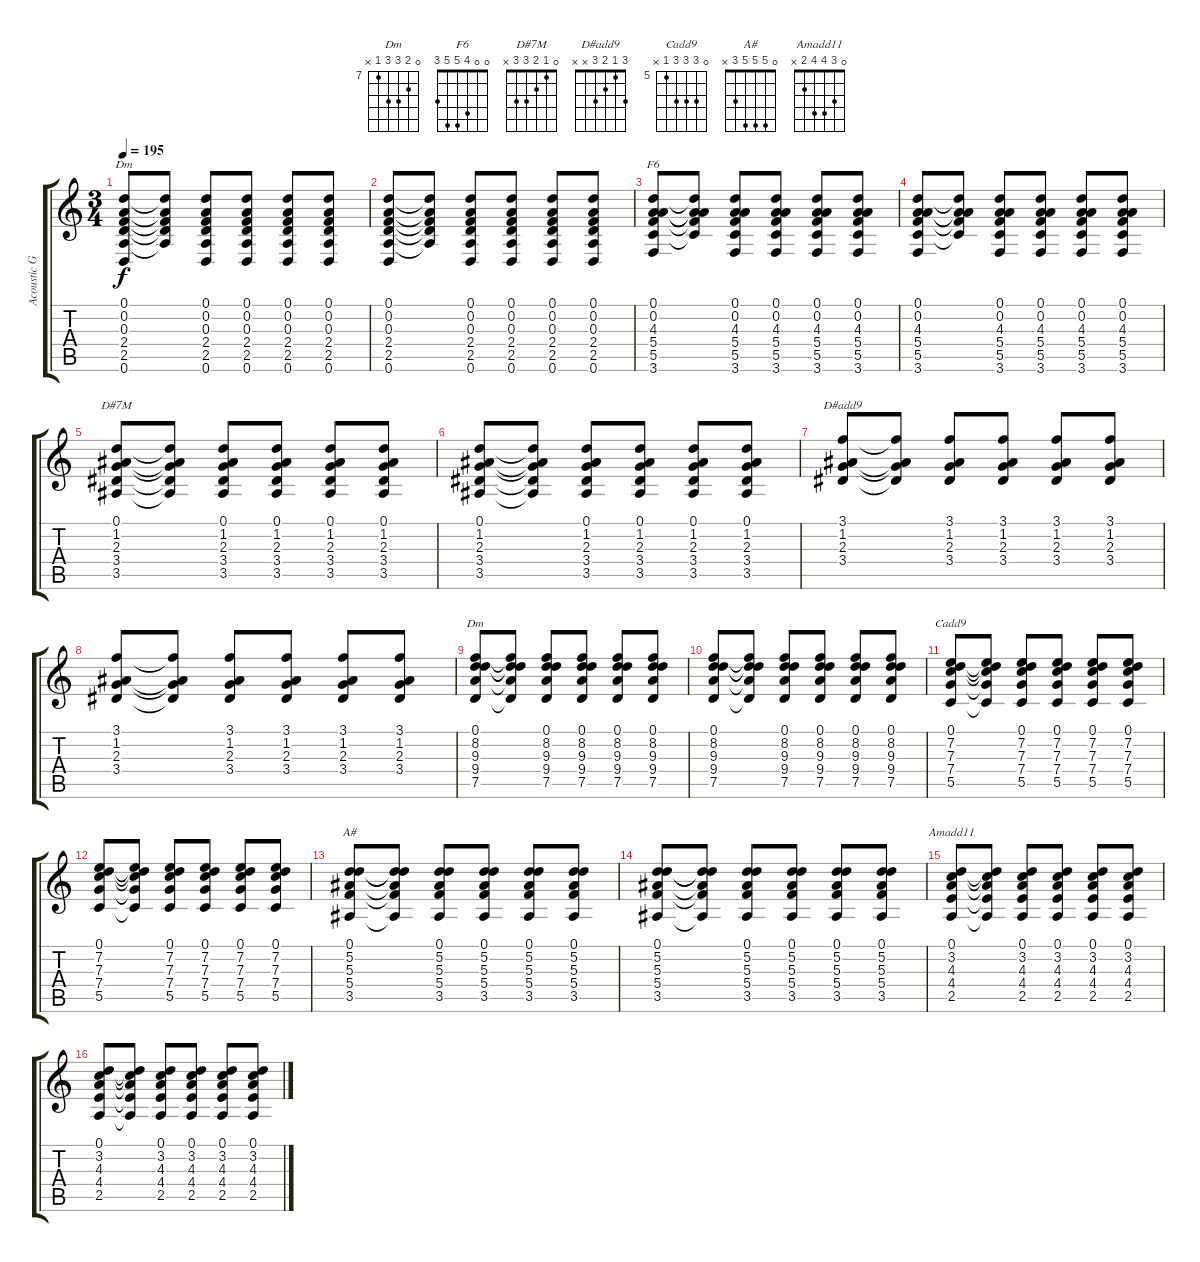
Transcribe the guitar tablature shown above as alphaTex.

\track ("Acoustic Guitar L" "Acoustic G") {instrument acousticguitarnylon}
\staff {score tabs}
\tuning (D4 A3 F3 C3 G2 D2) {hide}
\chord ("Dm" 0 0 0 2 2 0)
\chord ("F6" 0 0 4 5 5 3)
\chord ("D#7M" 0 1 2 3 3 x)
\chord ("D#add9" 3 1 2 3 x x)
\chord ("Dm" 0 8 9 9 7 x) {firstfret 7}
\chord ("Cadd9" 0 7 7 7 5 x) {firstfret 5}
\chord ("A#" 0 5 5 5 3 x)
\chord ("Amadd11" 0 3 4 4 2 x)
\ts (3 4)
\tempo 195
\clef g2
\ks c
(0.1 0.2 0.3 2.4 2.5 0.6).8{ch "Dm" dy f} (0.1{t} 0.2{t} 0.3{t} 2.4{t} 2.5{t}).8 (0.1 0.2 0.3 2.4 2.5 0.6).8 (0.1 0.2 0.3 2.4 2.5 0.6).8 (0.1 0.2 0.3 2.4 2.5 0.6).8 (0.1 0.2 0.3 2.4 2.5 0.6).8 |
(0.1 0.2 0.3 2.4 2.5 0.6).8 (0.1{t} 0.2{t} 0.3{t} 2.4{t} 2.5{t}).8 (0.1 0.2 0.3 2.4 2.5 0.6).8 (0.1 0.2 0.3 2.4 2.5 0.6).8 (0.1 0.2 0.3 2.4 2.5 0.6).8 (0.1 0.2 0.3 2.4 2.5 0.6).8 |
(0.1 0.2 4.3 5.4 5.5 3.6).8{ch "F6"} (0.1{t} 0.2{t} 4.3{t} 5.4{t} 5.5{t}).8 (0.1 0.2 4.3 5.4 5.5 3.6).8 (0.1 0.2 4.3 5.4 5.5 3.6).8 (0.1 0.2 4.3 5.4 5.5 3.6).8 (0.1 0.2 4.3 5.4 5.5 3.6).8 |
(0.1 0.2 4.3 5.4 5.5 3.6).8 (0.1{t} 0.2{t} 4.3{t} 5.4{t} 5.5{t}).8 (0.1 0.2 4.3 5.4 5.5 3.6).8 (0.1 0.2 4.3 5.4 5.5 3.6).8 (0.1 0.2 4.3 5.4 5.5 3.6).8 (0.1 0.2 4.3 5.4 5.5 3.6).8 |
(0.1 1.2 2.3 3.4 3.5).8{ch "D#7M"} (0.1{t} 1.2{t} 2.3{t} 3.4{t} 3.5{t}).8 (0.1 1.2 2.3 3.4 3.5).8 (0.1 1.2 2.3 3.4 3.5).8 (0.1 1.2 2.3 3.4 3.5).8 (0.1 1.2 2.3 3.4 3.5).8 |
(0.1 1.2 2.3 3.4 3.5).8 (0.1{t} 1.2{t} 2.3{t} 3.4{t} 3.5{t}).8 (0.1 1.2 2.3 3.4 3.5).8 (0.1 1.2 2.3 3.4 3.5).8 (0.1 1.2 2.3 3.4 3.5).8 (0.1 1.2 2.3 3.4 3.5).8 |
(3.1 1.2 2.3 3.4).8{ch "D#add9"} (3.1{t} 1.2{t} 2.3{t} 3.4{t}).8 (3.1 1.2 2.3 3.4).8 (3.1 1.2 2.3 3.4).8 (3.1 1.2 2.3 3.4).8 (3.1 1.2 2.3 3.4).8 |
(3.1 1.2 2.3 3.4).8 (3.1{t} 1.2{t} 2.3{t} 3.4{t}).8 (3.1 1.2 2.3 3.4).8 (3.1 1.2 2.3 3.4).8 (3.1 1.2 2.3 3.4).8 (3.1 1.2 2.3 3.4).8 |
(0.1 8.2 9.3 9.4 7.5).8{ch "Dm"} (0.1{t} 8.2{t} 9.3{t} 9.4{t} 7.5{t}).8 (0.1 8.2 9.3 9.4 7.5).8 (0.1 8.2 9.3 9.4 7.5).8 (0.1 8.2 9.3 9.4 7.5).8 (0.1 8.2 9.3 9.4 7.5).8 |
(0.1 8.2 9.3 9.4 7.5).8 (0.1{t} 8.2{t} 9.3{t} 9.4{t} 7.5{t}).8 (0.1 8.2 9.3 9.4 7.5).8 (0.1 8.2 9.3 9.4 7.5).8 (0.1 8.2 9.3 9.4 7.5).8 (0.1 8.2 9.3 9.4 7.5).8 |
(0.1 7.2 7.3 7.4 5.5).8{ch "Cadd9"} (0.1{t} 7.2{t} 7.3{t} 7.4{t} 5.5{t}).8 (0.1 7.2 7.3 7.4 5.5).8 (0.1 7.2 7.3 7.4 5.5).8 (0.1 7.2 7.3 7.4 5.5).8 (0.1 7.2 7.3 7.4 5.5).8 |
(0.1 7.2 7.3 7.4 5.5).8 (0.1{t} 7.2{t} 7.3{t} 7.4{t} 5.5{t}).8 (0.1 7.2 7.3 7.4 5.5).8 (0.1 7.2 7.3 7.4 5.5).8 (0.1 7.2 7.3 7.4 5.5).8 (0.1 7.2 7.3 7.4 5.5).8 |
(0.1 5.2 5.3 5.4 3.5).8{ch "A#"} (0.1{t} 5.2{t} 5.3{t} 5.4{t} 3.5{t}).8 (0.1 5.2 5.3 5.4 3.5).8 (0.1 5.2 5.3 5.4 3.5).8 (0.1 5.2 5.3 5.4 3.5).8 (0.1 5.2 5.3 5.4 3.5).8 |
(0.1 5.2 5.3 5.4 3.5).8 (0.1{t} 5.2{t} 5.3{t} 5.4{t} 3.5{t}).8 (0.1 5.2 5.3 5.4 3.5).8 (0.1 5.2 5.3 5.4 3.5).8 (0.1 5.2 5.3 5.4 3.5).8 (0.1 5.2 5.3 5.4 3.5).8 |
(0.1 3.2 4.3 4.4 2.5).8{ch "Amadd11"} (0.1{t} 3.2{t} 4.3{t} 4.4{t} 2.5{t}).8 (0.1 3.2 4.3 4.4 2.5).8 (0.1 3.2 4.3 4.4 2.5).8 (0.1 3.2 4.3 4.4 2.5).8 (0.1 3.2 4.3 4.4 2.5).8 |
(0.1 3.2 4.3 4.4 2.5).8 (0.1{t} 3.2{t} 4.3{t} 4.4{t} 2.5{t}).8 (0.1 3.2 4.3 4.4 2.5).8 (0.1 3.2 4.3 4.4 2.5).8 (0.1 3.2 4.3 4.4 2.5).8 (0.1 3.2 4.3 4.4 2.5).8
